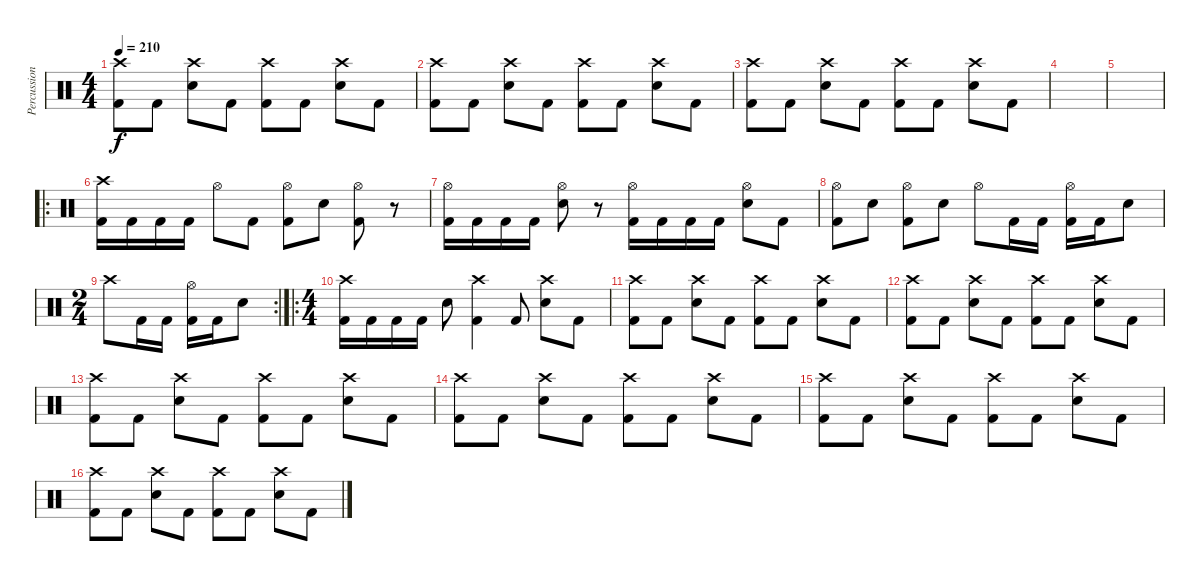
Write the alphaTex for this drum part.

\track ("Percussion" "Percussion") {instrument percussion}
\staff {score}
\articulation defaults
\ts (4 4)
\tempo 210
\clef neutral
\ks c
("Crash high (hit)" "Kick (hit) 2").8{dy f} "Kick (hit) 2".8 ("Crash high (hit)" "Snare (hit) 2").8 "Kick (hit) 2".8 ("Crash high (hit)" "Kick (hit) 2").8 "Kick (hit) 2".8 ("Crash high (hit)" "Snare (hit) 2").8 "Kick (hit) 2".8 |
("Crash high (hit)" "Kick (hit) 2").8 "Kick (hit) 2".8 ("Crash high (hit)" "Snare (hit) 2").8 "Kick (hit) 2".8 ("Crash high (hit)" "Kick (hit) 2").8 "Kick (hit) 2".8 ("Crash high (hit)" "Snare (hit) 2").8 "Kick (hit) 2".8 |
("Crash high (hit)" "Kick (hit) 2").8 "Kick (hit) 2".8 ("Crash high (hit)" "Snare (hit) 2").8 "Kick (hit) 2".8 ("Crash high (hit)" "Kick (hit) 2").8 "Kick (hit) 2".8 ("Crash high (hit)" "Snare (hit) 2").8 "Kick (hit) 2".8 |
|
|
\ro
("Crash high (hit)" "Kick (hit) 2").16 "Kick (hit) 2".16 "Kick (hit) 2".16 "Kick (hit) 2".16 "Hi-Hat (open)".8 "Kick (hit) 2".8 ("Hi-Hat (open)" "Kick (hit) 2").8 "Snare (hit) 2".8 ("Hi-Hat (open)" "Kick (hit) 2").8 r.8 |
("Hi-Hat (open)" "Kick (hit) 2").16 "Kick (hit) 2".16 "Kick (hit) 2".16 "Kick (hit) 2".16 ("Hi-Hat (open)" "Snare (hit) 2").8 r.8 ("Hi-Hat (open)" "Kick (hit) 2").16 "Kick (hit) 2".16 "Kick (hit) 2".16 "Kick (hit) 2".16 ("Hi-Hat (open)" "Snare (hit) 2").8 "Kick (hit) 2".8 |
("Hi-Hat (open)" "Kick (hit) 2").8 "Snare (hit) 2".8 ("Hi-Hat (open)" "Kick (hit) 2").8 "Snare (hit) 2".8 "Hi-Hat (open)".8 "Kick (hit) 2".16 "Kick (hit) 2".16 ("Hi-Hat (open)" "Kick (hit) 2").16 "Kick (hit) 2".16 "Snare (hit) 2".8 |
\rc 2
\ts (2 4)
"Crash high (hit)".8 "Kick (hit) 2".16 "Kick (hit) 2".16 ("Hi-Hat (open)" "Kick (hit) 2").16 "Kick (hit) 2".16 "Snare (hit) 2".8 |
\ro
\ts (4 4)
("Crash high (hit)" "Kick (hit) 2").16 "Kick (hit) 2".16 "Kick (hit) 2".16 "Kick (hit) 2".16 "Snare (hit) 2".8 ("Crash high (hit)" "Kick (hit) 2").4 "Kick (hit) 2".8 ("Crash high (hit)" "Snare (hit) 2").8 "Kick (hit) 2".8 |
("Crash high (hit)" "Kick (hit) 2").8 "Kick (hit) 2".8 ("Crash high (hit)" "Snare (hit) 2").8 "Kick (hit) 2".8 ("Crash high (hit)" "Kick (hit) 2").8 "Kick (hit) 2".8 ("Crash high (hit)" "Snare (hit) 2").8 "Kick (hit) 2".8 |
("Crash high (hit)" "Kick (hit) 2").8 "Kick (hit) 2".8 ("Crash high (hit)" "Snare (hit) 2").8 "Kick (hit) 2".8 ("Crash high (hit)" "Kick (hit) 2").8 "Kick (hit) 2".8 ("Crash high (hit)" "Snare (hit) 2").8 "Kick (hit) 2".8 |
("Crash high (hit)" "Kick (hit) 2").8 "Kick (hit) 2".8 ("Crash high (hit)" "Snare (hit) 2").8 "Kick (hit) 2".8 ("Crash high (hit)" "Kick (hit) 2").8 "Kick (hit) 2".8 ("Crash high (hit)" "Snare (hit) 2").8 "Kick (hit) 2".8 |
("Crash high (hit)" "Kick (hit) 2").8 "Kick (hit) 2".8 ("Crash high (hit)" "Snare (hit) 2").8 "Kick (hit) 2".8 ("Crash high (hit)" "Kick (hit) 2").8 "Kick (hit) 2".8 ("Crash high (hit)" "Snare (hit) 2").8 "Kick (hit) 2".8 |
("Crash high (hit)" "Kick (hit) 2").8 "Kick (hit) 2".8 ("Crash high (hit)" "Snare (hit) 2").8 "Kick (hit) 2".8 ("Crash high (hit)" "Kick (hit) 2").8 "Kick (hit) 2".8 ("Crash high (hit)" "Snare (hit) 2").8 "Kick (hit) 2".8 |
("Crash high (hit)" "Kick (hit) 2").8 "Kick (hit) 2".8 ("Crash high (hit)" "Snare (hit) 2").8 "Kick (hit) 2".8 ("Crash high (hit)" "Kick (hit) 2").8 "Kick (hit) 2".8 ("Crash high (hit)" "Snare (hit) 2").8 "Kick (hit) 2".8
